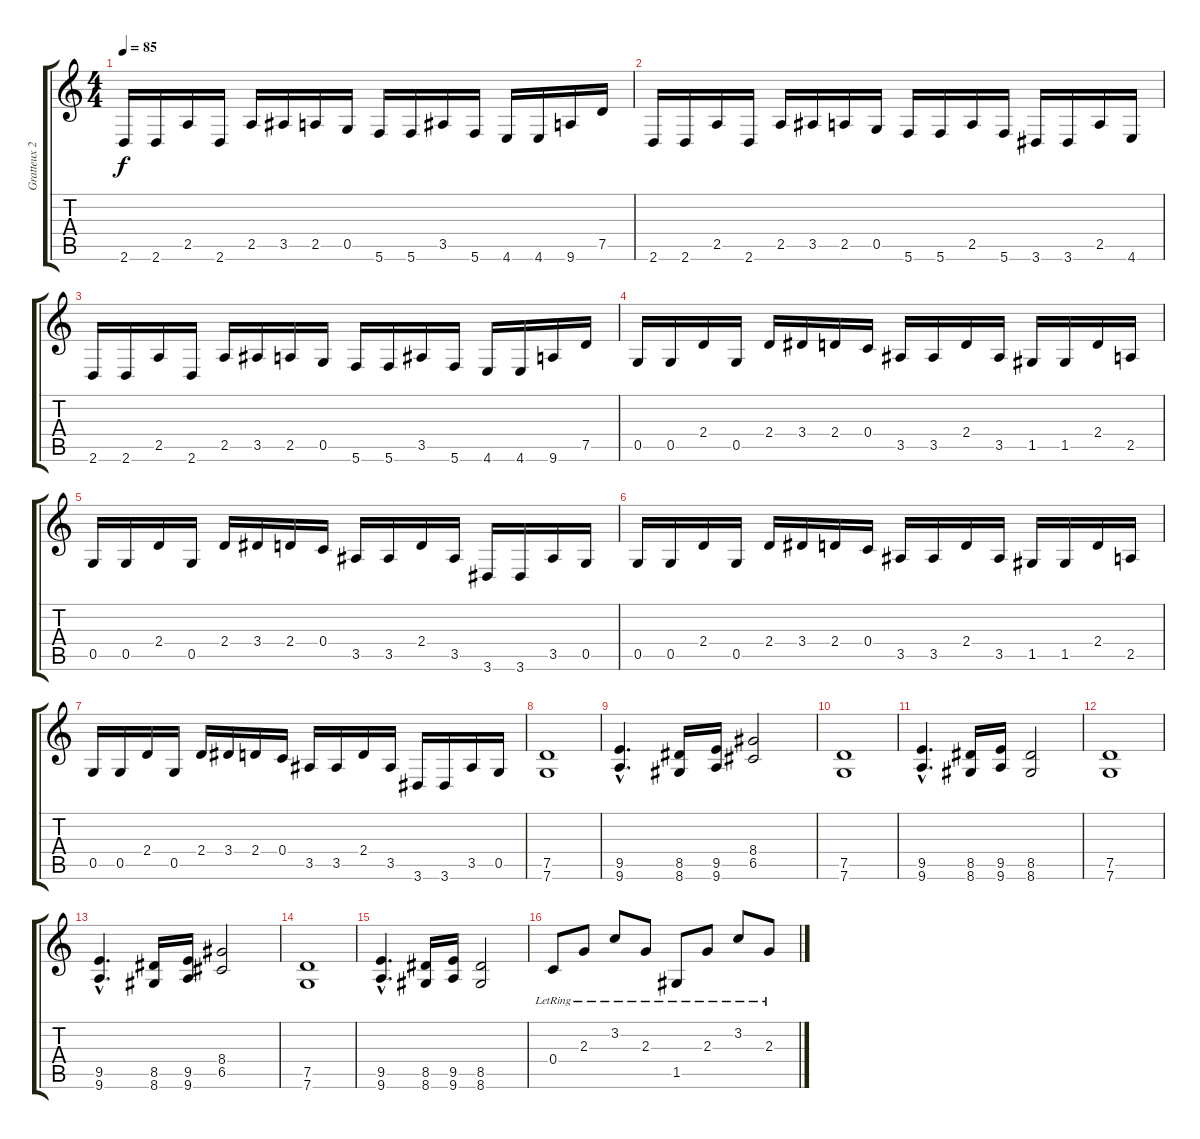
\track ("Gratteux 2" "Gratteux 2") {instrument distortionguitar}
\staff {score tabs}
\tuning (D4 A3 F3 C3 G2 C2) {hide}
\ts (4 4)
\tempo 85
\clef g2
\ks c
2.6.16{dy f} 2.6.16 2.5.16 2.6.16 2.5.16 3.5.16 2.5.16 0.5.16 5.6.16 5.6.16 3.5.16 5.6.16 4.6.16 4.6.16 9.6.16 7.5.16 |
2.6.16 2.6.16 2.5.16 2.6.16 2.5.16 3.5.16 2.5.16 0.5.16 5.6.16 5.6.16 2.5.16 5.6.16 3.6.16 3.6.16 2.5.16 4.6.16 |
2.6.16 2.6.16 2.5.16 2.6.16 2.5.16 3.5.16 2.5.16 0.5.16 5.6.16 5.6.16 3.5.16 5.6.16 4.6.16 4.6.16 9.6.16 7.5.16 |
0.5.16 0.5.16 2.4.16 0.5.16 2.4.16 3.4.16 2.4.16 0.4.16 3.5.16 3.5.16 2.4.16 3.5.16 1.5.16 1.5.16 2.4.16 2.5.16 |
0.5.16 0.5.16 2.4.16 0.5.16 2.4.16 3.4.16 2.4.16 0.4.16 3.5.16 3.5.16 2.4.16 3.5.16 3.6.16 3.6.16 3.5.16 0.5.16 |
0.5.16 0.5.16 2.4.16 0.5.16 2.4.16 3.4.16 2.4.16 0.4.16 3.5.16 3.5.16 2.4.16 3.5.16 1.5.16 1.5.16 2.4.16 2.5.16 |
0.5.16 0.5.16 2.4.16 0.5.16 2.4.16 3.4.16 2.4.16 0.4.16 3.5.16 3.5.16 2.4.16 3.5.16 3.6.16 3.6.16 3.5.16 0.5.16 |
(7.5 7.6).1 |
(9.5{hac} 9.6{hac}).4{d} (8.5 8.6).16 (9.5 9.6).16 (8.4 6.5).2 |
(7.5 7.6).1 |
(9.5{hac} 9.6{hac}).4{d} (8.5 8.6).16 (9.5 9.6).16 (8.5 8.6).2 |
(7.5 7.6).1 |
(9.5{hac} 9.6{hac}).4{d} (8.5 8.6).16 (9.5 9.6).16 (8.4 6.5).2 |
(7.5 7.6).1 |
(9.5{hac} 9.6{hac}).4{d} (8.5 8.6).16 (9.5 9.6).16 (8.5 8.6).2 |
0.4{lr}.8{instrument electricguitarclean} 2.3{lr}.8 3.2{lr}.8 2.3{lr}.8 1.5{lr}.8 2.3{lr}.8 3.2{lr}.8 2.3{lr}.8
